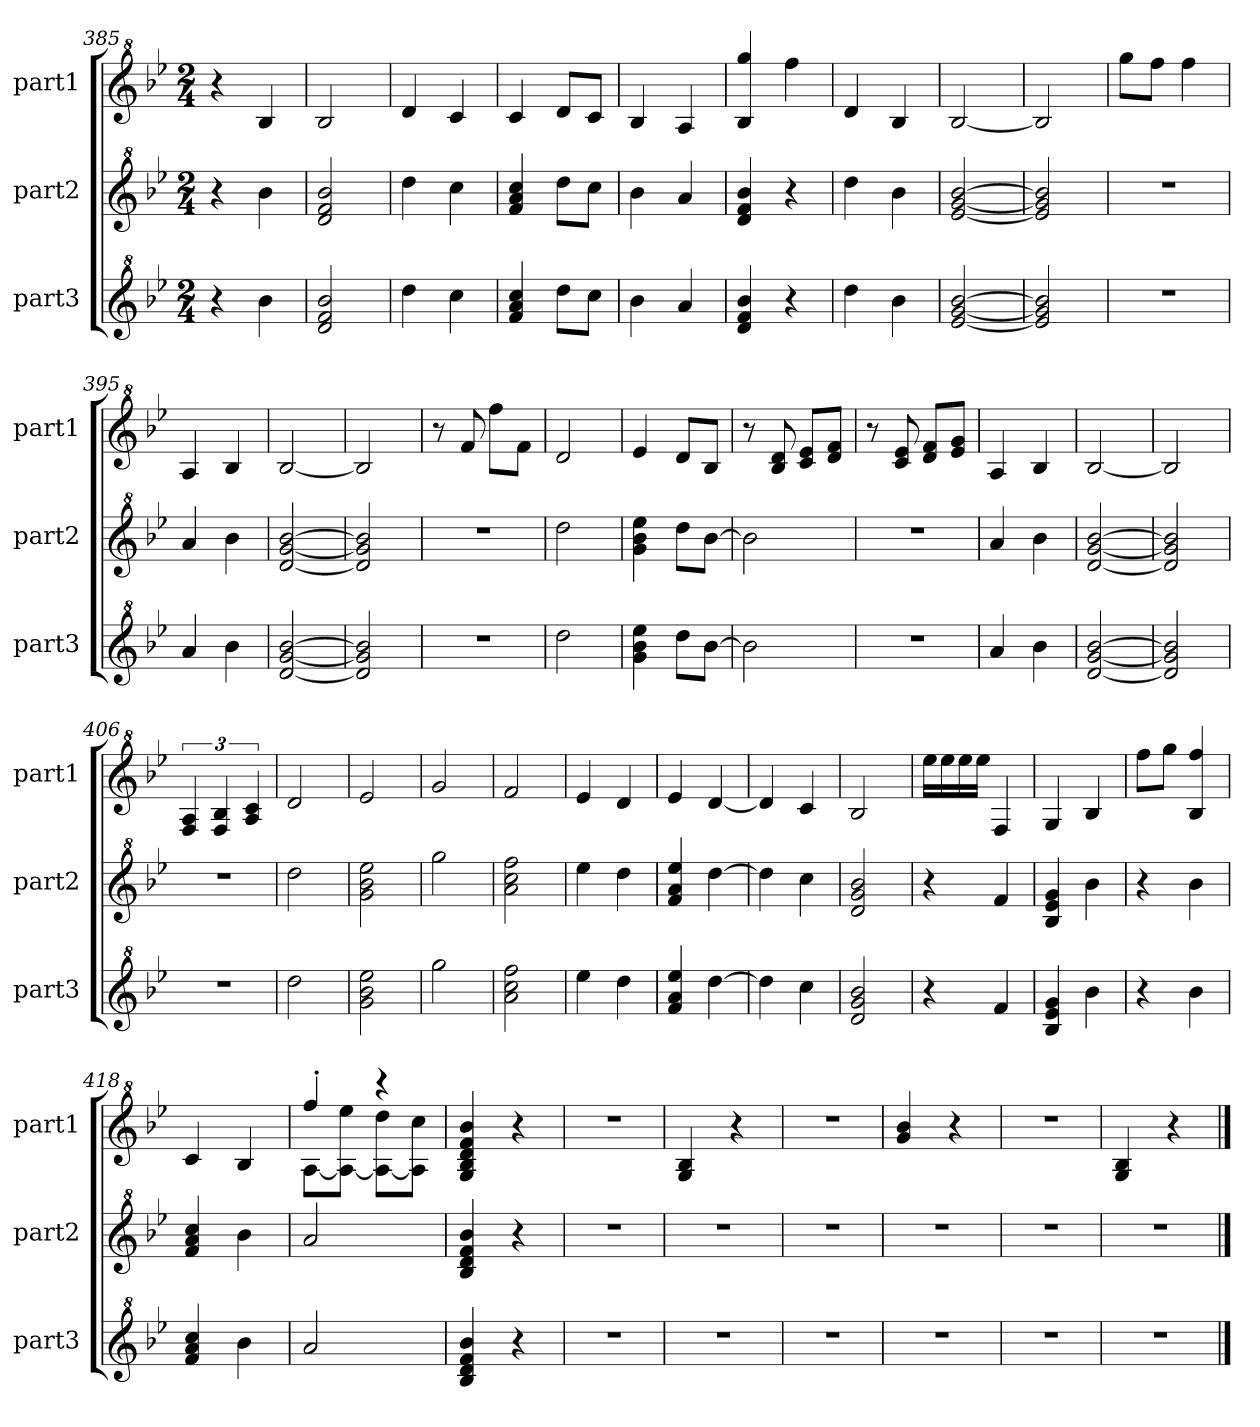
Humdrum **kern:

**kern	**kern	**kern
*part3	*part2	*part1
*staff3	*staff2	*staff1
*I"part3	*I"part2	*I"part1
*I'part3	*I'part2	*I'part1
*clefG^2	*clefG^2	*clefG^2
*k[b-e-]	*k[b-e-]	*k[b-e-]
*M2/4	*M2/4	*M2/4
=385	=385	=385
4r	4r	4r
4bb-i\	4bb-i\	4b-i/
=386	=386	=386
2ddj/ 2ffZ/ 2bb-i/	2ddj/ 2ffZ/ 2bb-i/	2b-i/
=387	=387	=387
4dddj\	4dddj\	4ddj/
4cccV\	4cccV\	4ccV/
=388	=388	=388
4ffZ/ 4aai/ 4cccV/	4ffZ/ 4aai/ 4cccV/	4ccV/
8dddj\L	8dddj\L	8ddj/L
8cccV\J	8cccV\J	8ccV/J
=389	=389	=389
4bb-i\	4bb-i\	4b-i/
4aai/	4aai/	4ai/
=390	=390	=390
4ddj/ 4ffZ/ 4bb-i/	4ddj/ 4ffZ/ 4bb-i/	4b-i/ 4gggZ/
4r	4r	4fffZ\
!!LO:LB:g=z
=391	=391	=391
4dddj\	4dddj\	4ddj/
4bb-i\	4bb-i\	4b-i/
=392	=392	=392
[2ee-j/ [2ggZ/ [2bb-i/	[2ee-j/ [2ggZ/ [2bb-i/	[2b-i/
=393	=393	=393
2ee-j/] 2ggZ/] 2bb-i/]	2ee-j/] 2ggZ/] 2bb-i/]	2b-i/]
=394	=394	=394
2r	2r	8gggZ\L
.	.	8fffZ\J
.	.	4fffZ\
=395	=395	=395
4aai/	4aai/	4ai/
4bb-i\	4bb-i\	4b-i/
=396	=396	=396
[2ddj/ [2ggZ/ [2bb-i/	[2ddj/ [2ggZ/ [2bb-i/	[2b-i/
=397	=397	=397
2ddj/] 2ggZ/] 2bb-i/]	2ddj/] 2ggZ/] 2bb-i/]	2b-i/]
=398	=398	=398
2r	2r	8r
.	.	8ffZ/
.	.	8fffZ\L
.	.	8ffZ\J
=399	=399	=399
2dddj\	2dddj\	2ddj/
=400	=400	=400
4ggZ\ 4bb-i\ 4eee-j\	4ggZ\ 4bb-i\ 4eee-j\	4ee-j/
8dddj\L	8dddj\L	8ddj/L
[8bb-i\J	[8bb-i\J	8b-i/J
!!LO:LB:g=z
=401	=401	=401
2bb-i\]	2bb-i\]	8r
.	.	8b-i/ 8ddj/
.	.	8ccV/ 8ee-j/L
.	.	8ddj/ 8ffZ/J
=402	=402	=402
2r	2r	8r
.	.	8ccV/ 8ee-j/
.	.	8ddj/ 8ffZ/L
.	.	8ee-j/ 8ggZ/J
=403	=403	=403
4aai/	4aai/	4ai/
4bb-i\	4bb-i\	4b-i/
=404	=404	=404
[2ddj/ [2ggZ/ [2bb-i/	[2ddj/ [2ggZ/ [2bb-i/	[2b-i/
=405	=405	=405
2ddj/] 2ggZ/] 2bb-i/]	2ddj/] 2ggZ/] 2bb-i/]	2b-i/]
=406	=406	=406
2r	2r	6fZ/ 6ai/
.	.	6fZ/ 6b-i/
.	.	6ai/ 6ccV/
=407	=407	=407
2dddj\	2dddj\	2ddj/
=408	=408	=408
2ggZ\ 2bb-i\ 2eee-j\	2ggZ\ 2bb-i\ 2eee-j\	2ee-j/
=409	=409	=409
2gggZ\	2gggZ\	2ggZ/
!!LO:PB:g=z
=410	=410	=410
2aai\ 2cccV\ 2fffZ\	2aai\ 2cccV\ 2fffZ\	2ffZ/
=411	=411	=411
4eee-j\	4eee-j\	4ee-j/
4dddj\	4dddj\	4ddj/
=412	=412	=412
4ffZ/ 4aai/ 4eee-j/	4ffZ/ 4aai/ 4eee-j/	4ee-j/
[4dddj\	[4dddj\	[4ddj/
=413	=413	=413
4dddj\]	4dddj\]	4ddj/]
4cccV\	4cccV\	4ccV/
=414	=414	=414
2ddj/ 2ggZ/ 2bb-i/	2ddj/ 2ggZ/ 2bb-i/	2b-i/
=415	=415	=415
4r	4r	16eee-j\LL
.	.	16eee-j\
.	.	16eee-j\
.	.	16eee-j\JJ
4ffZ/	4ffZ/	4fZ/
=416	=416	=416
4b-i/ 4ee-j/ 4ggZ/	4b-i/ 4ee-j/ 4ggZ/	4gZ/
4bb-i\	4bb-i\	4b-i/
=417	=417	=417
4r	4r	8fffZ\L
.	.	8gggZ\J
4bb-i\	4bb-i\	4b-i/ 4fffZ/
=418	=418	=418
4ffZ/ 4aai/ 4cccV/	4ffZ/ 4aai/ 4cccV/	4ccV/
4bb-i\	4bb-i\	4b-i/
!!LO:LB:g=z
=419	=419	=419
*	*	*^
2aai/	2aai/	4fff'Z/	[8ai\L
.	.	.	8ai\_ 8eee-j\J
.	.	4r	8ai\_ 8dddj\L
.	.	.	8ai\] 8cccV\J
*	*	*v	*v
=420	=420	=420
4b-i/ 4ddj/ 4ffZ/ 4bb-i/	4b-i/ 4ddj/ 4ffZ/ 4bb-i/	4gZ/ 4b-i/ 4ddj/ 4ffZ/ 4bb-i/
4r	4r	4r
=421	=421	=421
2r	2r	2r
=422	=422	=422
2r	2r	4gZ/ 4b-i/
.	.	4r
=423	=423	=423
2r	2r	2r
=424	=424	=424
2r	2r	4ggZ/ 4bb-i/
.	.	4r
=425	=425	=425
2r	2r	2r
=426	=426	=426
2r	2r	4gZ/ 4b-i/
.	.	4r
==	==	==
*-	*-	*-
